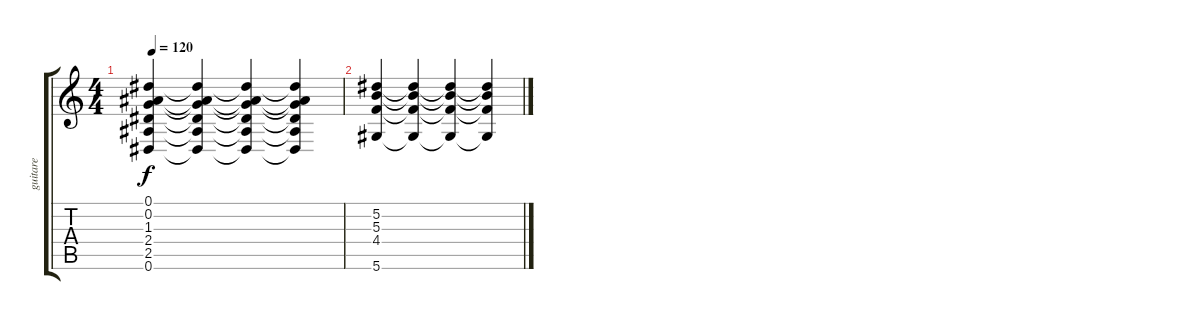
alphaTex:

\track ("guitare" "guitare") {instrument acousticguitarnylon}
\staff {score tabs}
\tuning (Eb4 Bb3 Gb3 Db3 Ab2 Eb2) {hide}
\ts (4 4)
\tempo 120
\clef g2
\ks c
(0.1 0.2 1.3 2.4 2.5 0.6).4{dy f} (0.1{t} 0.2{t} 1.3{t} 2.4{t} 2.5{t} 0.6{t}).4 (0.1{t} 0.2{t} 1.3{t} 2.4{t} 2.5{t} 0.6{t}).4 (0.1{t} 0.2{t} 1.3{t} 2.4{t} 2.5{t} 0.6{t}).4 |
(5.2 5.3 4.4 5.6).4 (5.2{t} 5.3{t} 4.4{t} 5.6{t}).4 (5.2{t} 5.3{t} 4.4{t} 5.6{t}).4 (5.2{t} 5.3{t} 4.4{t} 5.6{t}).4
